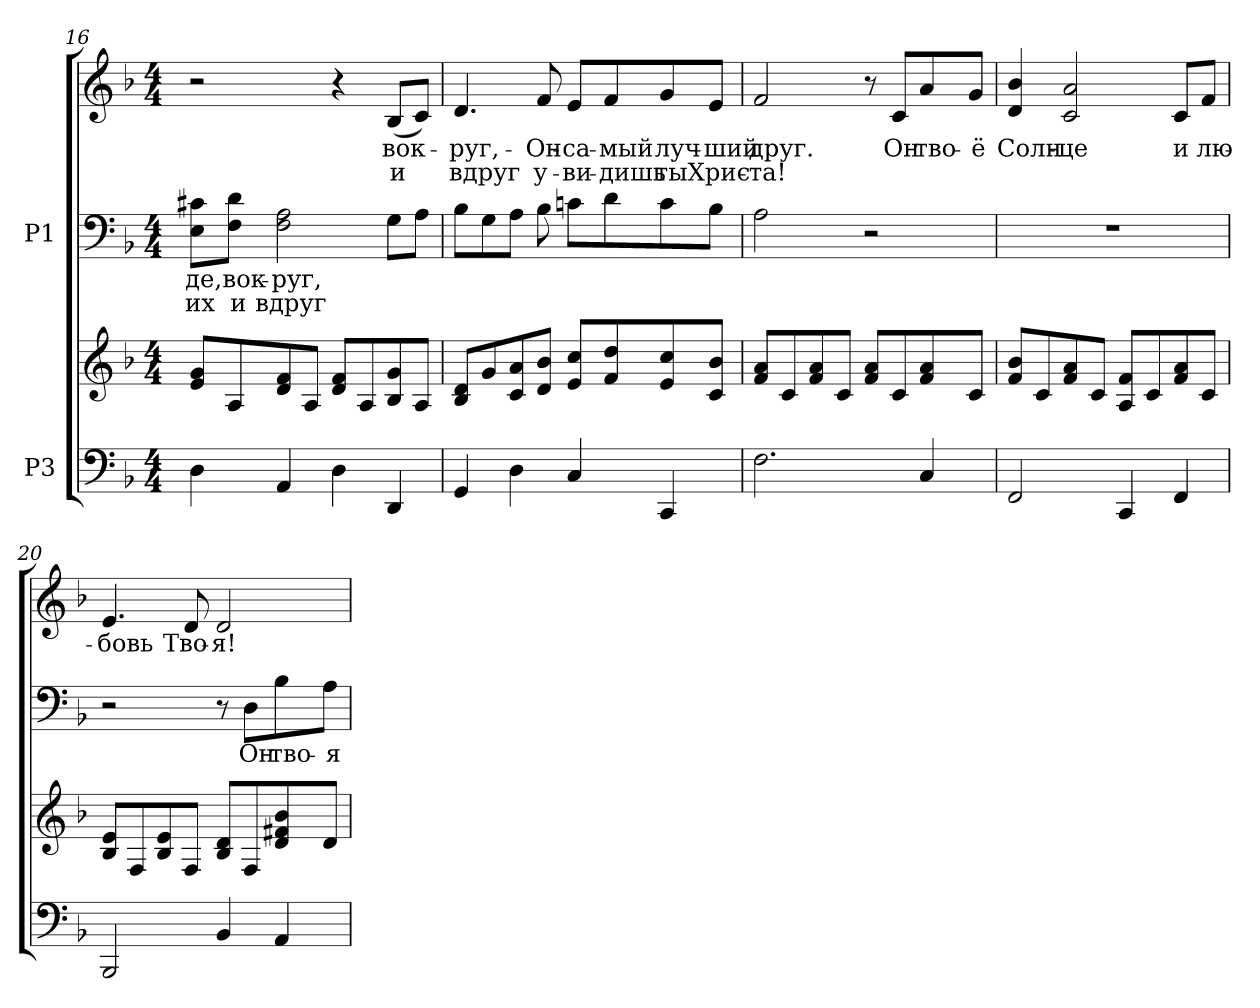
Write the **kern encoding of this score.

**kern	**kern	**kern	**text	**text	**kern	**text	**text
*part2	*part2	*part1	*part1	*part1	*part1	*part1	*part1
*staff4	*staff3	*staff2	*staff2	*staff2	*staff1	*staff1	*staff1
*I"P3	*	*I"P1	*	*	*	*	*
*clefF4	*clefG2	*clefF4	*	*	*clefG2	*	*
*k[b-]	*k[b-]	*k[b-]	*	*	*k[b-]	*	*
*F:	*F:	*F:	*	*	*F:	*	*
*M4/4	*M4/4	*M4/4	*	*	*M4/4	*	*
=16	=16	=16	=16	=16	=16	=16	=16
!	!	!	!LO:LY:a:color=#000000	!LO:LY:a:color=#000000	!	!	!
4Di\	8ei/ 8giL	8Ei\ 8c#XiL	-де,	-их	2r	.	.
!	!	!	!LO:LY:a:color=#000000	!LO:LY:a:color=#000000	!	!	!
.	8Ai/	8Fi\ 8diJ	вок-	и	.	.	.
!	!	!	!LO:LY:a:color=#000000	!LO:LY:a:color=#000000	!	!	!
4AAi/	8di/ 8fi	2Fi\ 2Ai	-руг,	вдруг	.	.	.
.	8Ai/J	.	.	.	.	.	.
4Di\	8di/ 8fiL	.	.	.	4r	.	.
.	8Ai/	.	.	.	.	.	.
!	!	!	!	!	!	!LO:LY:b:color=#000000	!LO:LY:b:color=#000000
4DDi/	8B-i/ 8gi	8Gi\L	.	.	(8B-i/L	вок-	и
.	8Ai/J	8Ai\J	.	.	8ci/J)	.	.
=17	=17	=17	=17	=17	=17	=17	=17
!	!	!	!	!	!	!LO:LY:b:color=#000000	!LO:LY:b:color=#000000
4GGi/	8B-i/ 8diL	8B-i\L	.	.	4.di/	-руг,-	вдруг
.	8gi/	8Gi\	.	.	.	.	.
4Di\	8ci/ 8ai	8Ai\J	.	.	.	.	.
!	!	!	!	!	!	!LO:LY:b:color=#000000	!LO:LY:b:color=#000000
.	8di/ 8b-iJ	8B-i\	.	.	8fi/	-Он-	у-
!	!	!	!	!	!	!LO:LY:b:color=#000000	!LO:LY:b:color=#000000
4Ci/	8ei/ 8cciL	8cni\L	.	.	8ei/L	-са-	-ви-
!	!	!	!	!	!	!LO:LY:b:color=#000000	!LO:LY:b:color=#000000
.	8fi/ 8ddi	8di\	.	.	8fi/	-мый	-дишь
!	!	!	!	!	!	!LO:LY:b:color=#000000	!LO:LY:b:color=#000000
4CCi/	8ei/ 8cci	8ci\	.	.	8gi/	луч-	ты
!	!	!	!	!	!	!LO:LY:b:color=#000000	!LO:LY:b:color=#000000
.	8ci/ 8b-iJ	8B-i\J	.	.	8ei/J	-ший	Хрис-
!!LO:LB:g=z
=18	=18	=18	=18	=18	=18	=18	=18
!	!	!	!	!	!	!LO:LY:b:color=#000000	!LO:LY:b:color=#000000
2.Fi\	8fi/ 8aiL	2Ai\	.	.	2fi/	друг.	-та!
.	8ci/	.	.	.	.	.	.
.	8fi/ 8ai	.	.	.	.	.	.
.	8ci/J	.	.	.	.	.	.
.	8fi/ 8aiL	2r	.	.	8r	.	.
!	!	!	!	!	!	!LO:LY:b:color=#000000	!
.	8ci/	.	.	.	8ci/L	Он	.
!	!	!	!	!	!	!LO:LY:b:color=#000000	!
4Ci/	8fi/ 8ai	.	.	.	8ai/	тво-	.
!	!	!	!	!	!	!LO:LY:b:color=#000000	!
.	8ci/J	.	.	.	8gi/J	-ё	.
=19	=19	=19	=19	=19	=19	=19	=19
!	!	!	!	!	!	!LO:LY:b:color=#000000	!
2FFi/	8fi/ 8b-iL	1r	.	.	4di/ 4b-i	Солн-	.
.	8ci/	.	.	.	.	.	.
!	!	!	!	!	!	!LO:LY:b:color=#000000	!
.	8fi/ 8ai	.	.	.	2ci/ 2ai	-це	.
.	8ci/J	.	.	.	.	.	.
4CCi/	8Ai/ 8fiL	.	.	.	.	.	.
.	8ci/	.	.	.	.	.	.
!	!	!	!	!	!	!LO:LY:b:color=#000000	!
4FFi/	8fi/ 8ai	.	.	.	8ci/L	и	.
!	!	!	!	!	!	!LO:LY:b:color=#000000	!
.	8ci/J	.	.	.	8fi/J	лю-	.
=20	=20	=20	=20	=20	=20	=20	=20
!	!	!	!	!	!	!LO:LY:b:color=#000000	!
2BBB-i/	8B-i/ 8eiL	2r	.	.	4.ei/	-бовь	.
.	8Fi/	.	.	.	.	.	.
.	8B-i/ 8ei	.	.	.	.	.	.
!	!	!	!	!	!	!LO:LY:b:color=#000000	!
.	8Fi/J	.	.	.	8di/	Тво-	.
!	!	!	!	!	!	!LO:LY:b:color=#000000	!
4BB-i/	8B-i/ 8diL	8r	.	.	2di/	-я!	.
!	!	!	!LO:LY:a:color=#000000	!	!	!	!
.	8Fi/	8Di\L	Он	.	.	.	.
!	!	!	!LO:LY:a:color=#000000	!	!	!	!
4AAi/	8di/ 8f#Xi 8b-i	8B-i\	тво-	.	.	.	.
!	!	!	!LO:LY:a:color=#000000	!	!	!	!
.	8di/J	8Ai\J	-я	.	.	.	.
=	=	=	=	=	=	=	=
*-	*-	*-	*-	*-	*-	*-	*-
